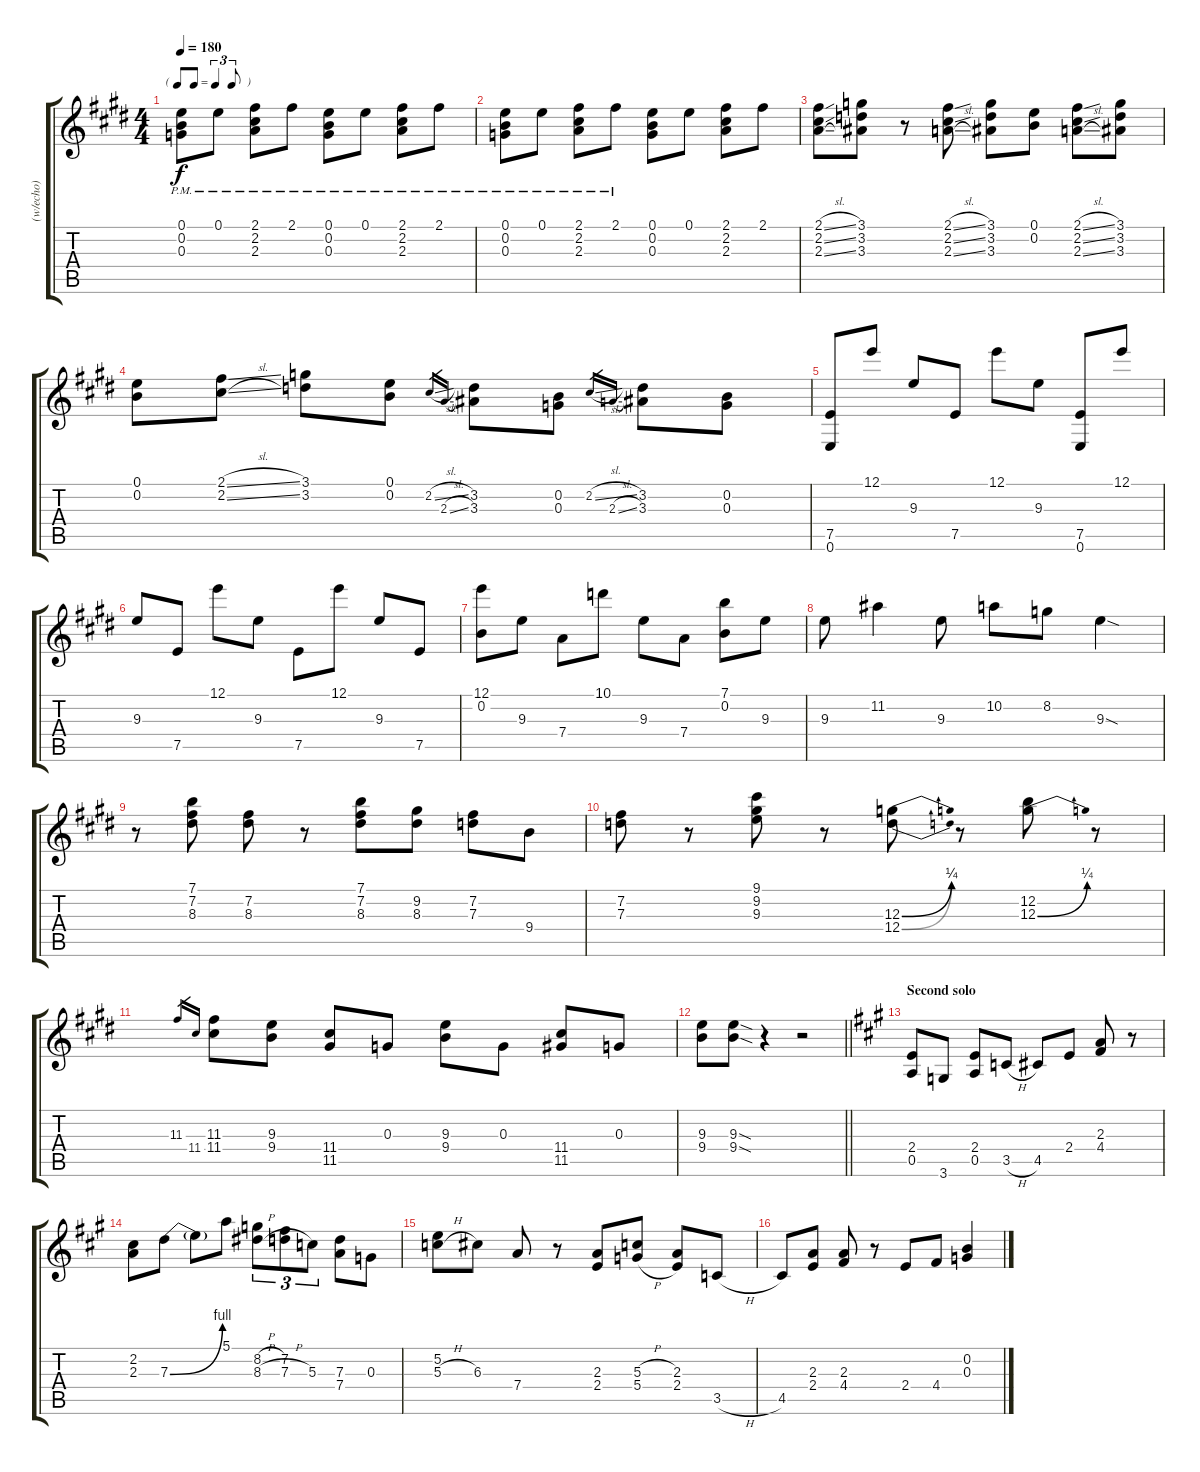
\track ("(w/echo)" "(w/echo)") {instrument electricguitarjazz}
\staff {score tabs}
\tuning (E4 B3 G3 D3 A2 E2) {hide}
\ts (4 4)
\tf triplet8th
\tempo 180
\clef g2
\ks c#minor
(0.1{pm} 0.2{pm} 0.3{pm}).8{dy f} 0.1{pm}.8 (2.1{pm} 2.2{pm} 2.3{pm}).8 2.1{pm}.8 (0.1{pm} 0.2{pm} 0.3{pm}).8 0.1{pm}.8 (2.1{pm} 2.2{pm} 2.3{pm}).8 2.1{pm}.8 |
(0.1{pm} 0.2{pm} 0.3{pm}).8 0.1{pm}.8 (2.1{pm} 2.2{pm} 2.3{pm}).8 2.1{pm}.8 (0.1 0.2 0.3).8 0.1.8 (2.1 2.2 2.3).8 2.1.8 |
(2.1{sl} 2.2{sl} 2.3{sl}).8 (3.1 3.2 3.3).8 r.8 (2.1{sl} 2.2{sl} 2.3{sl}).8 (3.1 3.2 3.3).8 (0.1 0.2).8 (2.1{sl} 2.2{sl} 2.3{sl}).8 (3.1 3.2 3.3).8 |
\ks e
(0.1 0.2).8 (2.1{sl} 2.2{sl}).8 (3.1 3.2).8 (0.1 0.2).8 2.2{sl}.16{gr} 2.3{sl}.16{gr} (3.2 3.3).8 (0.2 0.3).8 2.2{sl}.16{gr} 2.3{sl}.16{gr} (3.2 3.3).8 (0.2 0.3).8 |
\ks c#minor
(7.5 0.6).8 12.1.8 9.3.8 7.5.8 12.1.8 9.3.8 (7.5 0.6).8 12.1.8 |
9.3.8 7.5.8 12.1.8 9.3.8 7.5.8 12.1.8 9.3.8 7.5.8 |
(12.1 0.2).8 9.3.8 7.4.8 10.1.8 9.3.8 7.4.8 (7.1 0.2).8 9.3.8 |
\ks e
9.3.8 11.2.4 9.3.8 10.2.8 8.2.8 9.3{sod}.4 |
\ks c#minor
r.8 (7.1 7.2 8.3).8 (7.2 8.3).8 r.8 (7.1 7.2 8.3).8 (9.2 8.3).8 (7.2 7.3).8 9.4.8 |
(7.2 7.3).8 r.8 (9.1 9.2 9.3).8 r.8 (12.3{be (bend 0 0 60 1)} 12.4{be (bend 0 0 60 1)}).8 r.8 (12.2 12.3{be (bend 0 0 60 1)}).8 r.8 |
11.3.16{gr} 11.4.16{gr} (11.3 11.4).8 (9.3 9.4).8 (11.4 11.5).8 0.3.8 (9.3 9.4).8 0.3.8 (11.4 11.5).8 0.3.8 |
\barLineRight lightlight
\ks e
(9.3 9.4).8 (9.3{sod} 9.4{sod}).8 r.4 r.2 |
\section ("" "Second solo")
\ks a
(2.4 0.5).8 3.6.8 (2.4 0.5).8 3.5{h}.8 4.5.8 2.4.8 (2.3 4.4).8 r.8 |
(2.2 2.3).8 7.3{be (bend 0 0 60 4)}.8 7.3{t}.8 5.1.8 (8.2{h} 8.3{h}).8{tu (3 2)} (7.2 7.3{h}).8{tu (3 2)} 5.3.8{tu (3 2)} (7.3 7.4).8 0.3.8 |
(5.2 5.3{h}).8 6.3.8 7.4.8 r.8 (2.3 2.4).8 (5.3{h} 5.4{h}).8 (2.3 2.4).8 3.5{h}.8 |
4.5.8 (2.3 2.4).8 (2.3 4.4).8 r.8 2.4.8 4.4.8 (0.2 0.3).4
